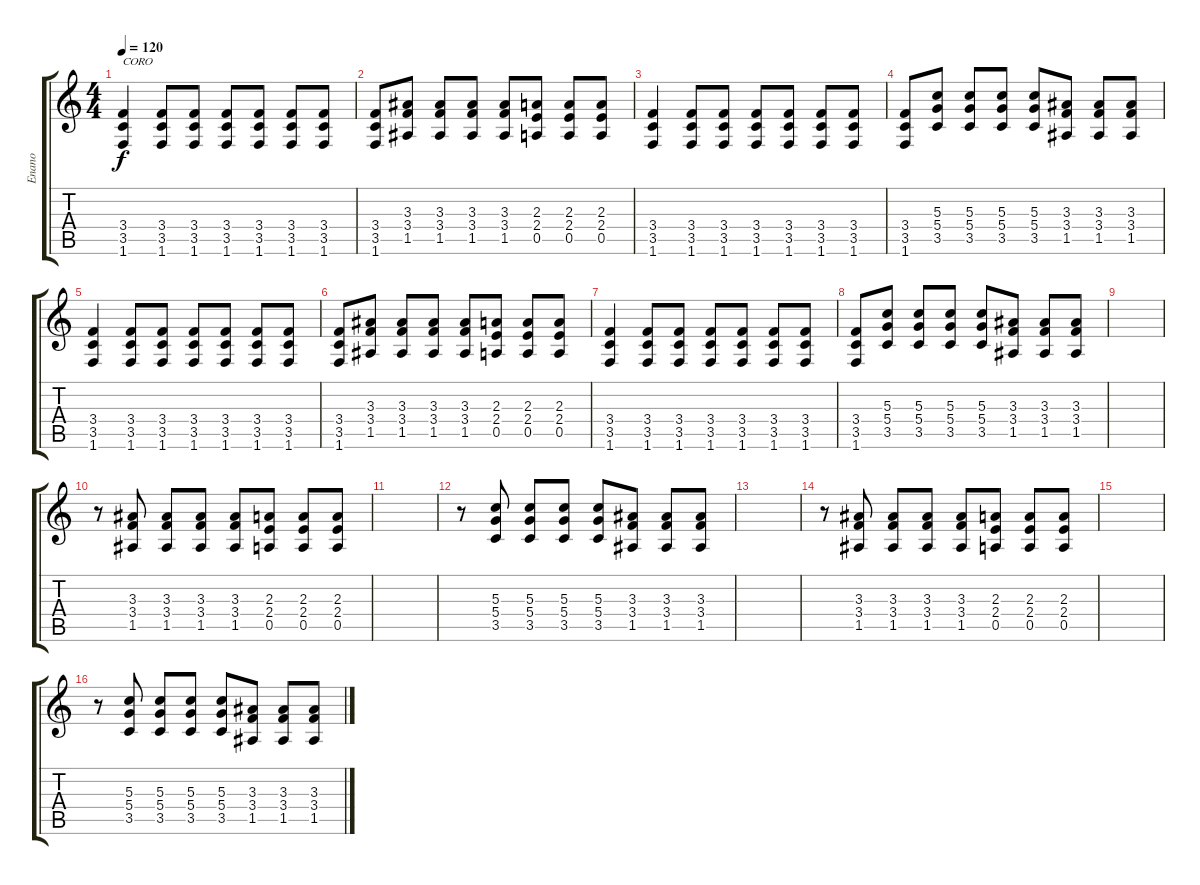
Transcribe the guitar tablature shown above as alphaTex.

\track ("Enano" "Enano") {instrument overdrivenguitar}
\staff {score tabs}
\tuning (E4 B3 G3 D3 A2 E2) {hide}
\ts (4 4)
\tempo 120
\clef g2
\ks c
(3.4 3.5 1.6).4{txt "CORO" dy f} (3.4 3.5 1.6).8 (3.4 3.5 1.6).8 (3.4 3.5 1.6).8 (3.4 3.5 1.6).8 (3.4 3.5 1.6).8 (3.4 3.5 1.6).8 |
(3.4 3.5 1.6).8 (3.3 3.4 1.5).8 (3.3 3.4 1.5).8 (3.3 3.4 1.5).8 (3.3 3.4 1.5).8 (2.3 2.4 0.5).8 (2.3 2.4 0.5).8 (2.3 2.4 0.5).8 |
(3.4 3.5 1.6).4 (3.4 3.5 1.6).8 (3.4 3.5 1.6).8 (3.4 3.5 1.6).8 (3.4 3.5 1.6).8 (3.4 3.5 1.6).8 (3.4 3.5 1.6).8 |
(3.4 3.5 1.6).8 (5.3 5.4 3.5).8 (5.3 5.4 3.5).8 (5.3 5.4 3.5).8 (5.3 5.4 3.5).8 (3.3 3.4 1.5).8 (3.3 3.4 1.5).8 (3.3 3.4 1.5).8 |
(3.4 3.5 1.6).4 (3.4 3.5 1.6).8 (3.4 3.5 1.6).8 (3.4 3.5 1.6).8 (3.4 3.5 1.6).8 (3.4 3.5 1.6).8 (3.4 3.5 1.6).8 |
(3.4 3.5 1.6).8 (3.3 3.4 1.5).8 (3.3 3.4 1.5).8 (3.3 3.4 1.5).8 (3.3 3.4 1.5).8 (2.3 2.4 0.5).8 (2.3 2.4 0.5).8 (2.3 2.4 0.5).8 |
(3.4 3.5 1.6).4 (3.4 3.5 1.6).8 (3.4 3.5 1.6).8 (3.4 3.5 1.6).8 (3.4 3.5 1.6).8 (3.4 3.5 1.6).8 (3.4 3.5 1.6).8 |
(3.4 3.5 1.6).8 (5.3 5.4 3.5).8 (5.3 5.4 3.5).8 (5.3 5.4 3.5).8 (5.3 5.4 3.5).8 (3.3 3.4 1.5).8 (3.3 3.4 1.5).8 (3.3 3.4 1.5).8 |
|
r.8 (3.3 3.4 1.5).8 (3.3 3.4 1.5).8 (3.3 3.4 1.5).8 (3.3 3.4 1.5).8 (2.3 2.4 0.5).8 (2.3 2.4 0.5).8 (2.3 2.4 0.5).8 |
|
r.8 (5.3 5.4 3.5).8 (5.3 5.4 3.5).8 (5.3 5.4 3.5).8 (5.3 5.4 3.5).8 (3.3 3.4 1.5).8 (3.3 3.4 1.5).8 (3.3 3.4 1.5).8 |
|
r.8 (3.3 3.4 1.5).8 (3.3 3.4 1.5).8 (3.3 3.4 1.5).8 (3.3 3.4 1.5).8 (2.3 2.4 0.5).8 (2.3 2.4 0.5).8 (2.3 2.4 0.5).8 |
|
r.8 (5.3 5.4 3.5).8 (5.3 5.4 3.5).8 (5.3 5.4 3.5).8 (5.3 5.4 3.5).8 (3.3 3.4 1.5).8 (3.3 3.4 1.5).8 (3.3 3.4 1.5).8
